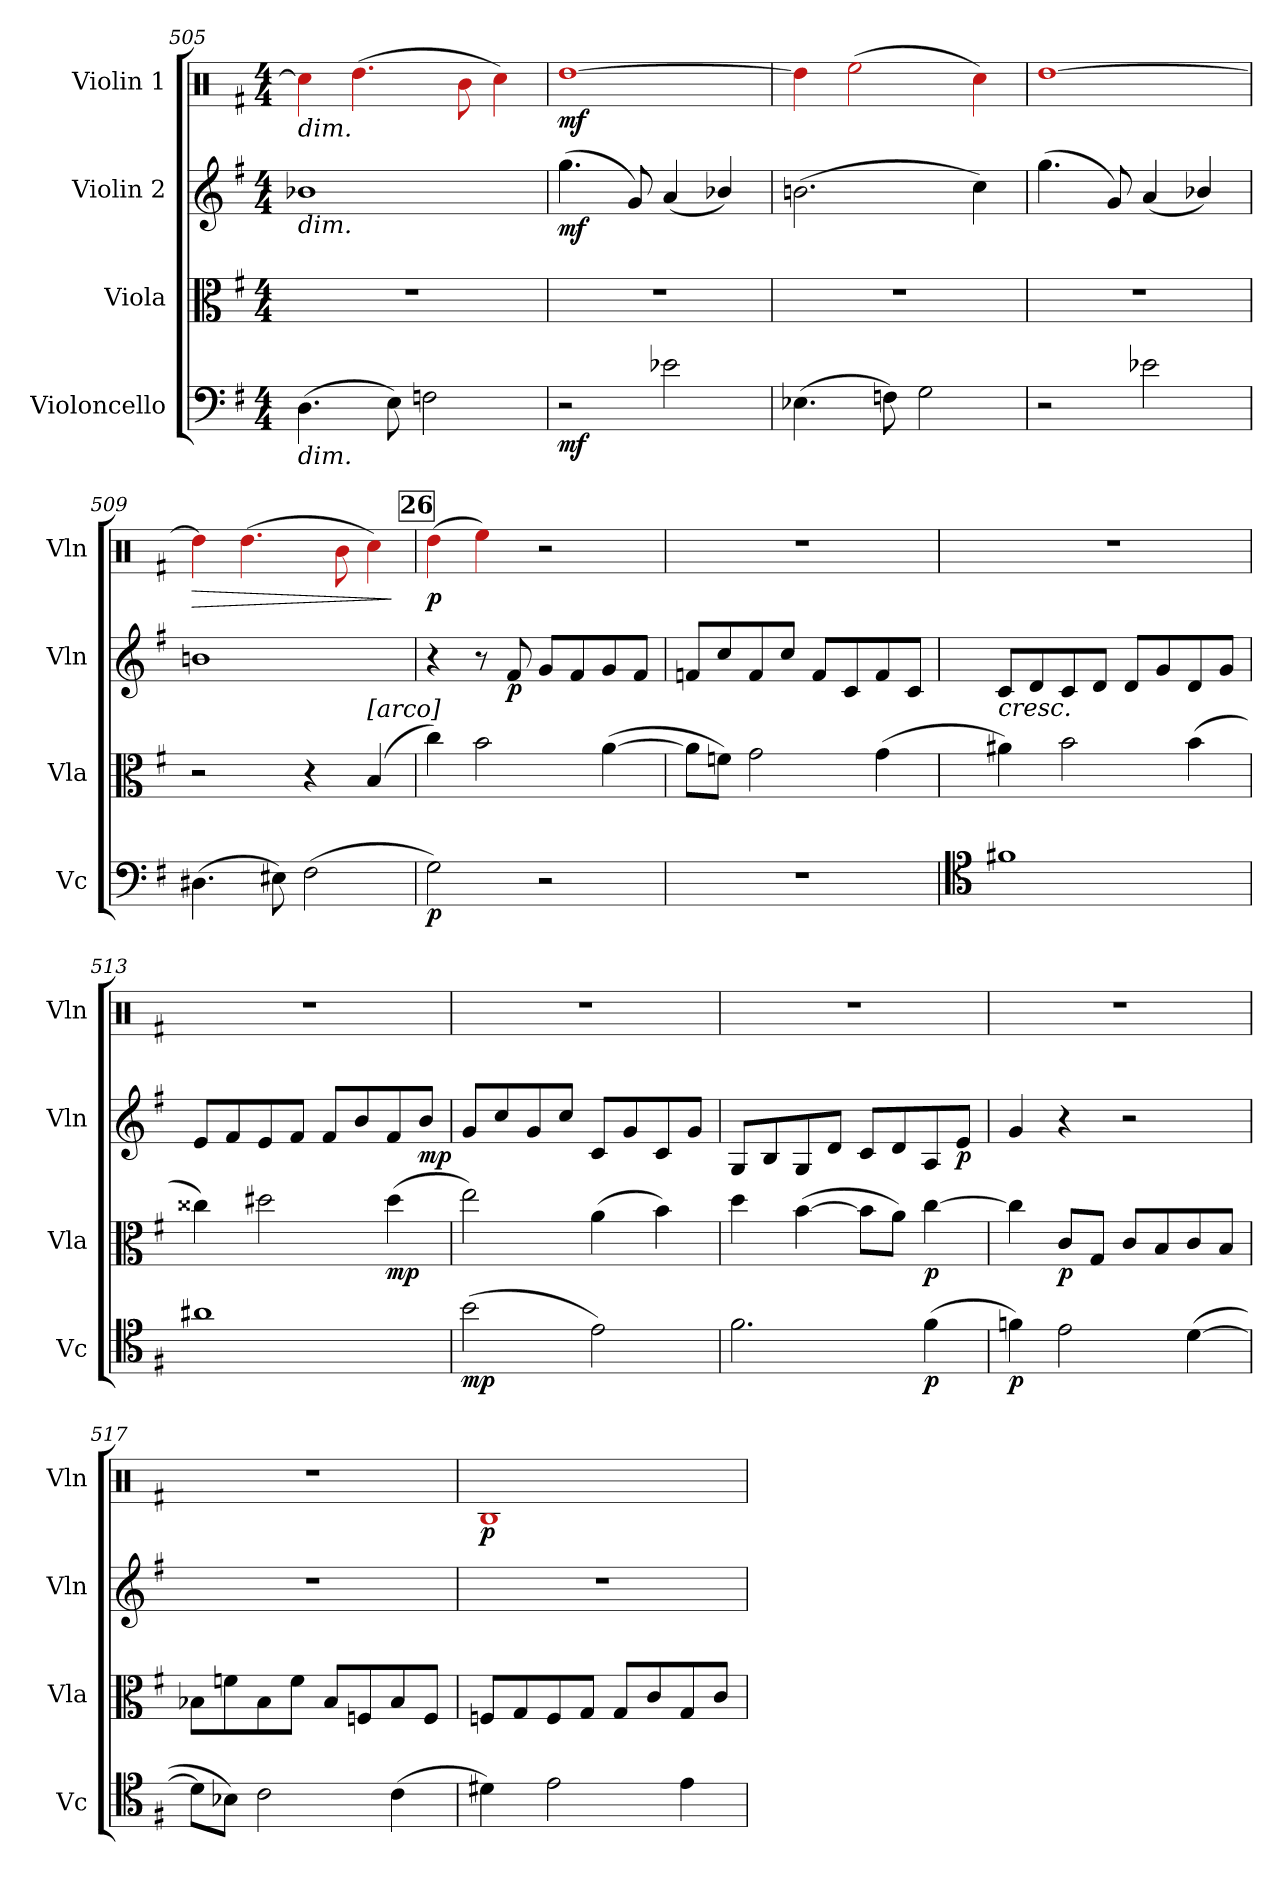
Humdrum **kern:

**kern	**dynam	**kern	**dynam	**kern	**dynam	**kern	**dynam
*part4	*part4	*part3	*part3	*part2	*part2	*part1	*part1
*staff4	*staff4	*staff3	*staff3	*staff2	*staff2	*staff1	*staff1
*I"Violoncello	*	*I"Viola	*	*I"Violin 2	*	*I"Violin 1	*
*I'Vc	*	*I'Vla	*	*I'Vln	*	*I'Vln	*
*clefF4	*	*clefC3	*	*clefG2	*	*clefX	*
*k[f#]	*	*k[f#]	*	*k[f#]	*	*k[f#]	*
*M4/4	*	*M4/4	*	*M4/4	*	*M4/4	*
=505	=505	=505	=505	=505	=505	=505	=505
!	!	!	!	!	!	!LO:TX:b:i:t=dim.	!
!	!	!	!	!LO:TX:b:i:t=dim.	!	!	!
!LO:TX:b:i:t=dim.	!	!	!	!	!	!	!
(>4.D\	.	1r	.	1b-X	.	4cc\]	.
.	.	.	.	.	.	(>4.dd\	.
8E\)	.	.	.	.	.	.	.
2Fn\	.	.	.	.	.	.	.
.	.	.	.	.	.	8b-X\	.
.	.	.	.	.	.	4cc#X\)	.
=506	=506	=506	=506	=506	=506	=506	=506
!	!LO:DY:b	!	!	!	!LO:DY:b	!	!LO:DY:b
2r	mf	1r	.	(>4.gg\	mf	[1dd	mf
.	.	.	.	8g/)	.	.	.
2e-X\	.	.	.	(<4a/	.	.	.
.	.	.	.	4b-X/)	.	.	.
!!LO:LB:g=z
=507	=507	=507	=507	=507	=507	=507	=507
(>4.E-X\	.	1r	.	(>2.bn\	.	4dd\]	.
.	.	.	.	.	.	(>2ee-X\	.
8Fn\)	.	.	.	.	.	.	.
2G\	.	.	.	.	.	.	.
.	.	.	.	4cc\)	.	4cc\)	.
=508	=508	=508	=508	=508	=508	=508	=508
2r	.	1r	.	(>4.gg\	.	[1dd	.
.	.	.	.	8g/)	.	.	.
2e-X\	.	.	.	(<4a/	.	.	.
.	.	.	.	4b-X/)	.	.	.
=509	=509	=509	=509	=509	=509	=509	=509
!	!	!	!	!	!	!	!LO:HP:b
(>4.D#X\	.	2r	.	1bn	.	4dd\]	>
.	.	.	.	.	.	(>4.dd#X\	.
8E#X\)	.	.	.	.	.	.	.
(>2F#\	.	4r	.	.	.	.	.
.	.	.	.	.	.	8b\	.
!	!	!LO:TX:a:t=[arco]	!	!	!	!	!
!	!	!	!LO:DY:b	!	!	!	!
.	.	(<4B/	other-dynamics	.	.	4cc##X\)	.
.	.	.	.	.	.	.	]
!!LO:REH:place=s1:a:B:fs=14:t=26
=510	=510	=510	=510	=510	=510	=510	=510
!	!LO:DY:b	!	!	!	!	!	!LO:DY:b
2G\)	p	4cc\)	.	4r	.	(>4dd#X\	p
.	.	2b\	.	8r	.	4ee\)	.
!	!	!	!	!	!LO:DY:b	!	!
.	.	.	.	8f#/	p	.	.
2r	.	.	.	8g/L	.	2r	.
.	.	.	.	8f#/	.	.	.
.	.	(>[4a\	.	8g/	.	.	.
.	.	.	.	8f#/J	.	.	.
=511	=511	=511	=511	=511	=511	=511	=511
1r	.	8a\L]	.	8fn/L	.	1r	.
.	.	8fn\J)	.	8cc/	.	.	.
.	.	2g\	.	8f/	.	.	.
.	.	.	.	8cc/J	.	.	.
.	.	.	.	8f/L	.	.	.
.	.	.	.	8c/	.	.	.
.	.	(>4g\	.	8f/	.	.	.
.	.	.	.	8c/J	.	.	.
!!LO:LB:g=z
=512	=512	=512	=512	=512	=512	=512	=512
*clefC4	*	*	*	*	*	*	*
!	!	!	!	!	!LO:HP:b	!	!
1f#X	.	4a#X\)	.	8c/L	<	1r	.
.	.	.	.	8d/	.	.	.
.	.	2b\	.	8c/	.	.	.
.	.	.	.	8d/J	.	.	.
.	.	.	.	8d/L	.	.	.
.	.	.	.	8g/	.	.	.
.	.	(>4b\	.	8d/	.	.	.
.	.	.	.	8g/J	.	.	.
=513	=513	=513	=513	=513	=513	=513	=513
1a#X	.	4cc##X\)	.	8e/L	.	1r	.
.	.	.	.	8f#/	.	.	.
.	.	2dd#X\	.	8e/	.	.	.
.	.	.	.	8f#/J	.	.	.
.	.	.	.	8f#/L	.	.	.
.	.	.	.	8b/	.	.	.
!	!	!	!LO:DY:b	!	!	!	!
.	.	(>4dd#\	mp	8f#/	.	.	.
!	!	!	!	!	!LO:DY:b	!	!
.	.	.	.	8b/J	mp	.	.
=514	=514	=514	=514	=514	=514	=514	=514
!	!LO:DY:b	!	!	!	!	!	!
(>2b\	mp	2ee\)	.	8g/L	.	1r	.
.	.	.	.	8cc/	.	.	.
.	.	.	.	8g/	.	.	.
.	.	.	.	8cc/J	.	.	.
2e\)	.	(>4a\	.	8c/L	.	.	.
.	.	.	.	8g/	.	.	.
.	.	4b\)	.	8c/	.	.	.
.	.	.	.	8g/J	.	.	.
=515	=515	=515	=515	=515	=515	=515	=515
2.f#\	.	4dd\	.	8G/L	.	1r	.
.	.	.	.	8B/	.	.	.
.	.	(>[4b\	.	8G/	.	.	.
.	.	.	.	8d/J	.	.	.
.	.	8b\L]	.	8c/L	.	.	.
.	.	8a\J)	.	8d/	.	.	.
!	!LO:DY:b	!	!LO:DY:b	!	!	!	!
(>4f#\	p	[4cc\	p	8A/	.	.	.
!	!	!	!	!	!LO:DY:b	!	!
.	.	.	.	8e/J	p	.	.
.	.	.	.	.	[	.	.
!!LO:LB:g=z
=516	=516	=516	=516	=516	=516	=516	=516
!	!LO:DY:b	!	!	!	!	!	!
4fn\)	p	4cc\]	.	4g/	.	1r	.
!	!	!	!LO:DY:b	!	!	!	!
2e\	.	8c/L	p	4r	.	.	.
.	.	8G/J	.	.	.	.	.
.	.	8c/L	.	2r	.	.	.
.	.	8B/	.	.	.	.	.
(>[4d\	.	8c/	.	.	.	.	.
.	.	8B/J	.	.	.	.	.
=517	=517	=517	=517	=517	=517	=517	=517
8d\L]	.	8B-X\L	.	1r	.	1r	.
8B-X\J)	.	8fn\	.	.	.	.	.
2c\	.	8B-\	.	.	.	.	.
.	.	8f\J	.	.	.	.	.
.	.	8B-/L	.	.	.	.	.
.	.	8Fn/	.	.	.	.	.
(>4c\	.	8B-/	.	.	.	.	.
.	.	8F/J	.	.	.	.	.
=518	=518	=518	=518	=518	=518	=518	=518
!	!	!	!	!	!	!	!LO:DY:b
4d#X\)	.	8Fn/L	.	1r	.	1B	p
.	.	8G/	.	.	.	.	.
2e\	.	8F/	.	.	.	.	.
.	.	8G/J	.	.	.	.	.
.	.	8G/L	.	.	.	.	.
.	.	8c/	.	.	.	.	.
4e\	.	8G/	.	.	.	.	.
.	.	8c/J	.	.	.	.	.
=	=	=	=	=	=	=	=
*-	*-	*-	*-	*-	*-	*-	*-
